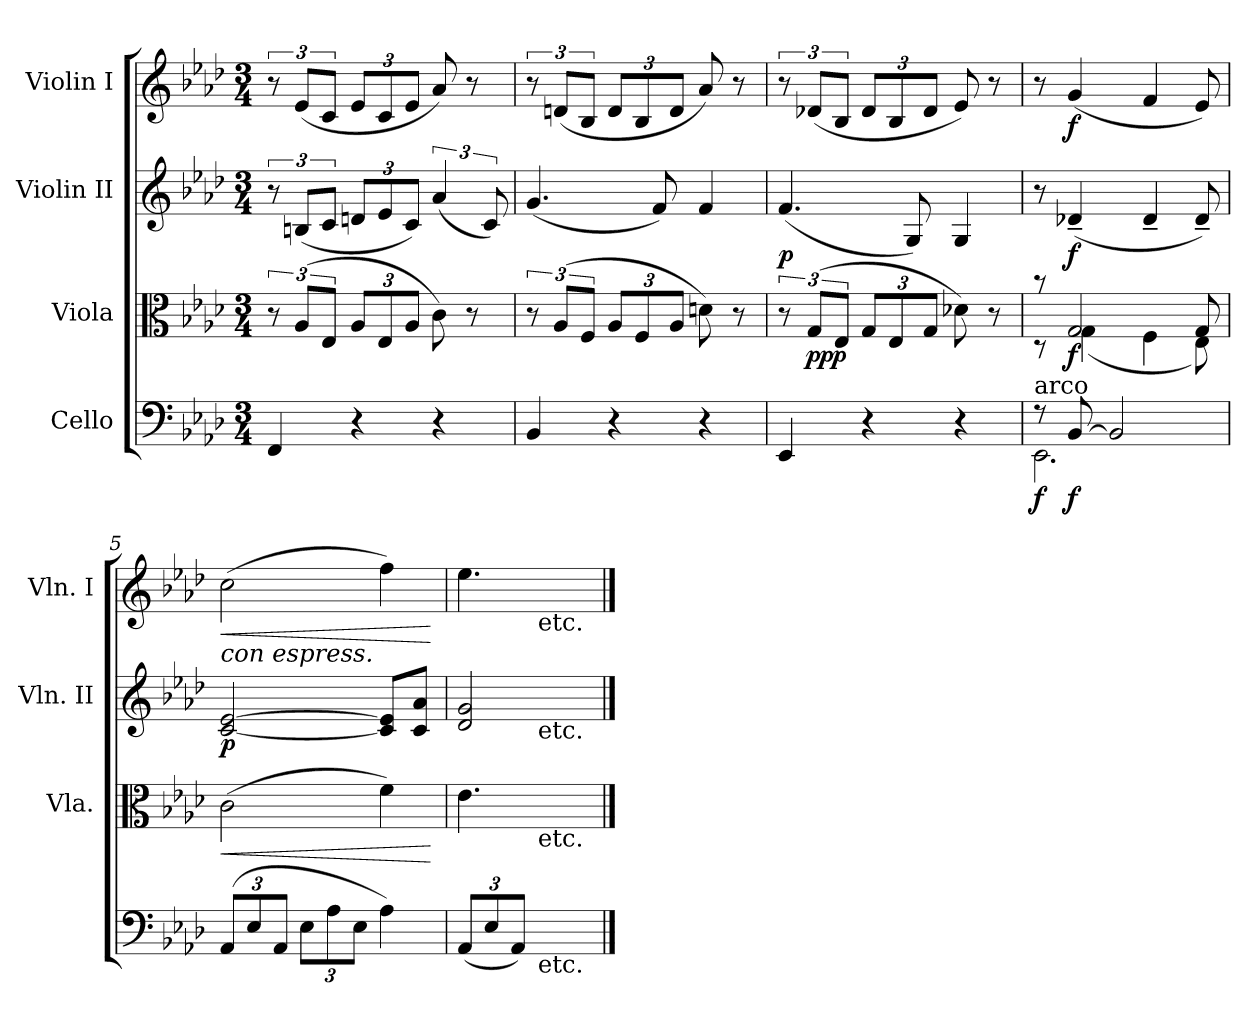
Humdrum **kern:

**kern	**dynam	**kern	**dynam	**kern	**dynam	**kern	**dynam
*part4	*part4	*part3	*part3	*part2	*part2	*part1	*part1
*staff4	*staff4	*staff3	*staff3	*staff2	*staff2	*staff1	*staff1
*I"Cello	*	*I"Viola	*	*I"Violin II	*	*I"Violin I	*
*	*	*I'Vla.	*	*I'Vln. II	*	*I'Vln. I	*
*clefF4	*	*clefC3	*	*clefG2	*	*clefG2	*
*k[b-e-a-d-]	*	*k[b-e-a-d-]	*	*k[b-e-a-d-]	*	*k[b-e-a-d-]	*
*A-:	*	*A-:	*	*A-:	*	*A-:	*
*M3/4	*	*M3/4	*	*M3/4	*	*M3/4	*
=1	=1	=1	=1	=1	=1	=1	=1
4FF/	.	12r	.	12r	.	12r	.
.	.	(>12A-/L	.	(<12Bn/L	.	(<12e-/L	.
.	.	12E-/J	.	12c/J	.	12c/J	.
4r	.	12A-/L	.	12dn/L	.	12e-/L	.
.	.	12E-/	.	12e-/	.	12c/	.
.	.	12A-/J	.	12c/J)	.	12e-/J	.
4r	.	8c\)	.	(<6a-/	.	8a-/)	.
.	.	8r	.	.	.	8r	.
.	.	.	.	12c/)	.	.	.
=2	=2	=2	=2	=2	=2	=2	=2
4BB-/	.	12r	.	(<4.g/	.	12r	.
.	.	(>12A-/L	.	.	.	(<12dn/L	.
.	.	12F/J	.	.	.	12B-/J	.
4r	.	12A-/L	.	.	.	12d/L	.
.	.	12F/	.	.	.	12B-/	.
.	.	.	.	8f/)	.	.	.
.	.	12A-/J	.	.	.	12d/J	.
4r	.	8dn\)	.	4f/	.	8a-/)	.
.	.	8r	.	.	.	8r	.
=3	=3	=3	=3	=3	=3	=3	=3
!	!	!	!	!	!LO:DY:b	!	!
4EE-/	.	12r	.	(<4.f/	p	12r	.
!	!	!	!LO:DY:b	!	!	!	!
.	.	(>12G/L	ppp	.	.	(<12d-X/L	.
.	.	12E-/J	.	.	.	12B-/J	.
4r	.	12G/L	.	.	.	12d-/L	.
.	.	12E-/	.	.	.	12B-/	.
.	.	.	.	8G/)	.	.	.
.	.	12G/J	.	.	.	12d-/J	.
4r	.	8d-X\)	.	4G/	.	8e-/)	.
.	.	8r	.	.	.	8r	.
!!LO:LB:g=z
=4	=4	=4	=4	=4	=4	=4	=4
*^	*	*^	*	*	*	*	*
!LO:TX:a:t=arco	!	!	!	!	!	!	!	!	!
!	!	!LO:DY:b	!	!	!	!	!	!	!
8r	2.EE-\	f	8rb	8rD	.	8r	.	8r	.
!	!	!LO:DY:b	!	!	!LO:DY:b	!	!LO:DY:b	!	!LO:DY:b
[>8BB-/	.	f	2G/	(<4G\	f	(<4d-X~</	f	(<4g/	f
2BB-/]	.	.	.	.	.	.	.	.	.
.	.	.	.	4F\	.	4d-~</	.	4f/	.
.	.	.	8G/	8E-\)	.	8d-~</)	.	8e-/)	.
*v	*v	*	*	*	*	*	*	*	*
=5	=5	=5	=5	=5	=5	=5	=5	=5
!	!	!	!	!	!	!	!LO:TX:b:i:t=con espress.	!
!	!	!LO:TX:b:i:t=con espress.	!	!	!	!	!	!
!	!	!	!	!LO:HP:b	!	!LO:DY:b	!	!LO:HP:b
*	*	*v	*v	*	*	*	*	*
(>12AA-/L	.	(>2c\	<	[2c/ [2e-/	p	(>2cc\	<
12E-/	.	.	.	.	.	.	.
12AA-/J	.	.	.	.	.	.	.
12E-\L	.	.	.	.	.	.	.
12A-\	.	.	.	.	.	.	.
12E-\J	.	.	.	.	.	.	.
4A-\)	.	4f\)	.	8c/] 8e-/]L	.	4ff\)	.
.	.	.	.	8c/ 8a-/J	.	.	.
.	.	.	[	.	.	.	[
=6	=6	=6	=6	=6	=6	=6	=6
*	*	*^	*	*^	*	*^	*
(<12AA-/L	.	4.e-\	4ryy	.	2d-/ 2g/	4ryy	.	4.ee-\	4ryy	.
12E-/	.	.	.	.	.	.	.	.	.	.
12AA-/J)	.	.	.	.	.	.	.	.	.	.
!	!	!	!	!	!	!	!	!	!LO:TX:b:t=etc.	!
!	!	!	!	!	!	!LO:TX:b:t=etc.	!	!	!	!
!	!	!	!LO:TX:b:t=etc.	!	!	!	!	!	!	!
!LO:TX:b:t=etc.	!	!	!	!	!	!	!	!	!	!
4ryy	.	.	4ryy	.	.	4ryy	.	.	4ryy	.
.	.	8ryy	.	.	.	.	.	8ryy	.	.
*	*	*v	*v	*	*	*	*	*v	*v	*
*	*	*	*	*v	*v	*	*	*
==	==	==	==	==	==	==	==
*-	*-	*-	*-	*-	*-	*-	*-
